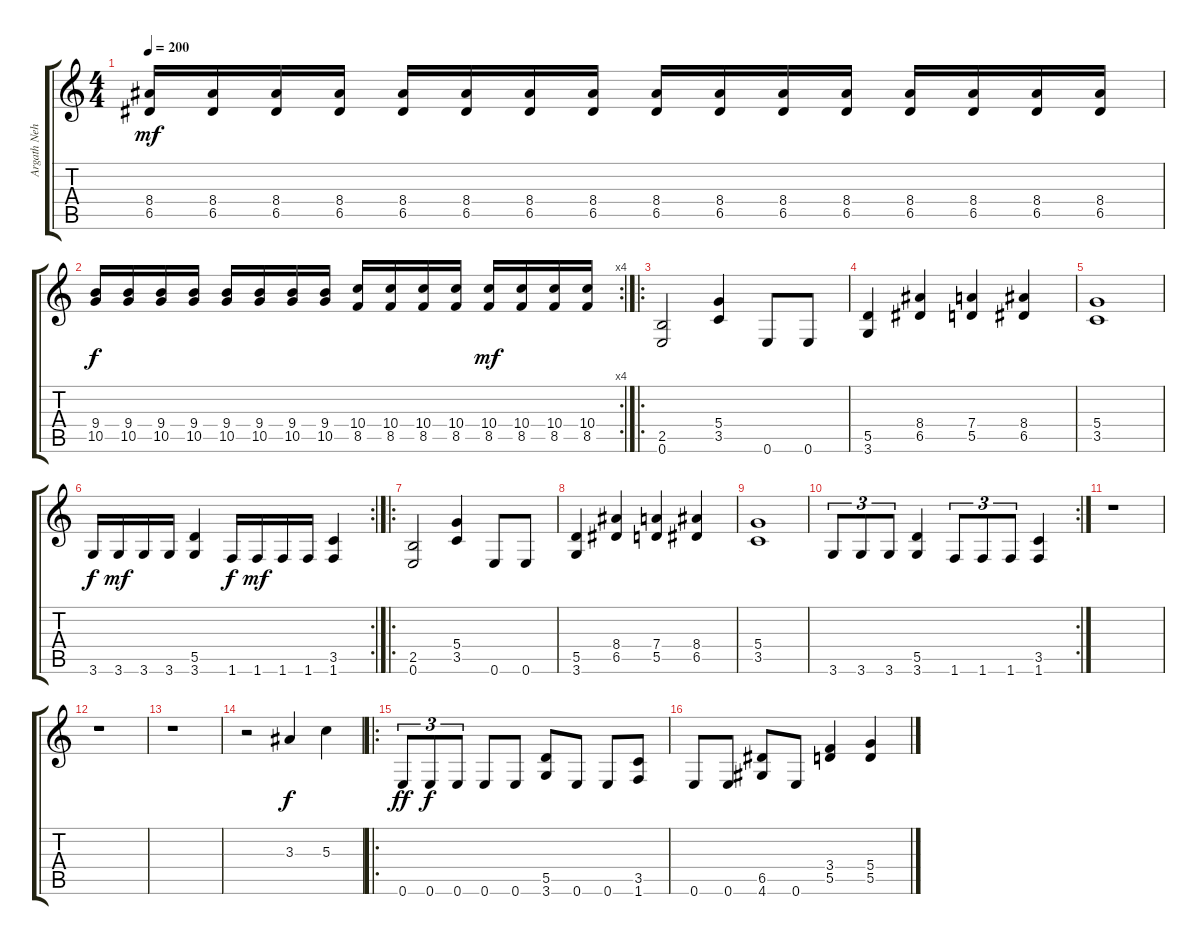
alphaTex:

\track ("Argath Nehrim Narvokh" "Argath Neh") {instrument overdrivenguitar}
\staff {score tabs}
\tuning (E4 B3 G3 D3 A2 E2) {hide}
\ts (4 4)
\tempo 200
\clef g2
\ks c
(8.4 6.5).16{dy mf} (8.4 6.5).16 (8.4 6.5).16 (8.4 6.5).16 (8.4 6.5).16 (8.4 6.5).16 (8.4 6.5).16 (8.4 6.5).16 (8.4 6.5).16 (8.4 6.5).16 (8.4 6.5).16 (8.4 6.5).16 (8.4 6.5).16 (8.4 6.5).16 (8.4 6.5).16 (8.4 6.5).16 |
\rc 4
(9.4 10.5).16{dy f} (9.4 10.5).16 (9.4 10.5).16 (9.4 10.5).16 (9.4 10.5).16 (9.4 10.5).16 (9.4 10.5).16 (9.4 10.5).16 (10.4 8.5).16 (10.4 8.5).16 (10.4 8.5).16 (10.4 8.5).16 (10.4 8.5).16{dy mf} (10.4 8.5).16 (10.4 8.5).16 (10.4 8.5).16 |
\ro
(2.5 0.6).2{volume 13} (5.4 3.5).4 0.6.8 0.6.8 |
(5.5 3.6).4 (8.4 6.5).4 (7.4 5.5).4 (8.4 6.5).4 |
(5.4 3.5).1 |
\rc 2
3.6.16{dy f} 3.6.16{dy mf} 3.6.16 3.6.16 (5.5 3.6).4 1.6.16{dy f} 1.6.16{dy mf} 1.6.16 1.6.16 (3.5 1.6).4 |
\ro
(2.5 0.6).2 (5.4 3.5).4 0.6.8 0.6.8 |
(5.5 3.6).4 (8.4 6.5).4 (7.4 5.5).4 (8.4 6.5).4 |
(5.4 3.5).1 |
\rc 2
3.6.8{tu (3 2)} 3.6.8{tu (3 2)} 3.6.8{tu (3 2)} (5.5 3.6).4 1.6.8{tu (3 2)} 1.6.8{tu (3 2)} 1.6.8{tu (3 2)} (3.5 1.6).4 |
r.1 |
r.1 |
r.1 |
r.2 3.3.4{dy f} 5.3.4 |
\ro
0.6.8{tu (3 2) dy ff volume 14} 0.6.8{tu (3 2) dy f} 0.6.8{tu (3 2)} 0.6.8 0.6.8 (5.5 3.6).8 0.6.8 0.6.8 (3.5 1.6).8 |
0.6.8 0.6.8 (6.5 4.6).8 0.6.8 (3.4 5.5).4 (5.4 5.5).4
